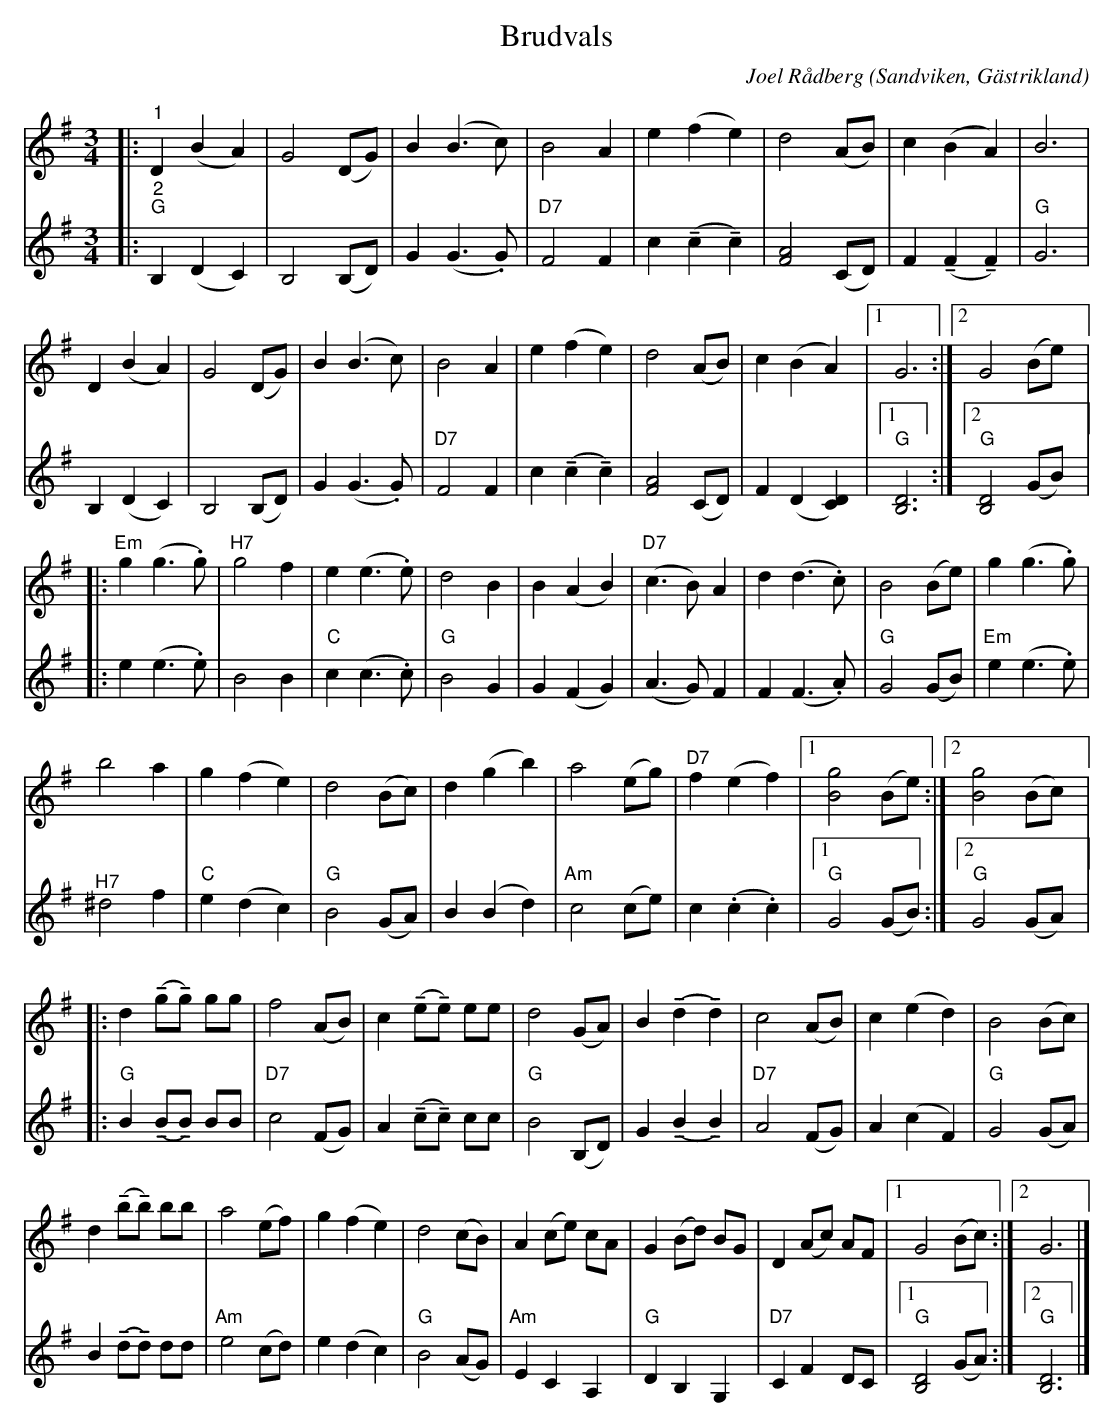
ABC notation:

X:1
T:Brudvals
C:Joel Rådberg
O:Sandviken, Gästrikland
L:1/8
M:3/4
U:t=tenuto
K:G
V:1
|:"^1" D2 (B2 A2) | G4 (DG) | B2 (B3 c) | B4 A2 | e2 (f2 e2) | d4 (AB) | c2 (B2 A2) | B6 |
D2 (B2 A2) | G4 (DG) | B2 (B3 c) | B4 A2 | e2 (f2 e2) | d4 (AB) | c2 (B2 A2) |1 G6 :|2 G4 (Be) |:
"Em" g2 (g3 .g) |"^H7" g4 f2 | e2 (e3 .e) | d4 B2 | B2 (A2 B2) |"D7" (c3 B) A2 | d2 (d3 .c) | B4 (Be) | g2 (g3 .g) |
b4 a2 | g2 (f2 e2) | d4 (Bc) | d2 (g2 b2) | a4 (eg) |"D7" f2 (e2 f2) |1 [Bg]4 (Be) :|2 [Bg]4 (Bc) |:
d2 (tgtg) gg | f4 (AB) | c2 (tete) ee | d4 (GA) | B2 (td2 td2) | c4 (AB) | c2 (e2 d2) | B4 (Bc) |
d2 (tbtb) bb | a4 (ef) | g2 (f2 e2) | d4 (cB) | A2 (ce) cA | G2 (Bd) BG | D2 (Ac) AF |1 G4 (Bc) :|2 G6 |]
V:2
|:"^2""G" B,2 (D2 C2) | B,4 (B,D) | G2 (G3 .G) |"D7" F4 F2 | c2 (tc2 tc2) | [FA]4 (CD) | F2 (tF2 tF2) |
"G" G6 | B,2 (D2 C2) | B,4 (B,D) | G2 (G3 .G) | "D7" F4 F2 | c2 (tc2 tc2) | [FA]4 (CD) | F2 (D2 [CD]2) |1"G" [B,D]6 :|2 "G" [B,D]4 (GB) |:
e2 (e3 .e) | B4 B2 |"C" c2 (c3 .c) |"G" B4 G2 | G2 (F2 G2) | (A3 G) F2 | F2 (F3 .A) |"G" G4 (GB) |"Em" e2 (e3 .e) |
"^H7" ^d4 f2 |"C" e2 (d2 c2) |"G" B4 (GA) | B2 (B2 d2) |"Am" c4 (ce) | c2 (.c2 .c2) |1"G" G4 (GB) :|2"G" G4 (GA) |:
"G" B2 (tBtB) BB |"D7" c4 (FG) | A2 (tctc) cc |"G" B4 (B,D) | G2 (tB2 tB2) |"D7" A4 (FG) | A2 (c2 F2) |"G" G4 (GA) |
B2 (tdtd) dd |"Am" e4 (cd) | e2 (d2 c2) |"G" B4 (AG) |"Am" E2 C2 A,2 | "G" D2 B,2 G,2 |"D7" C2 F2 DC |1"G" [B,D]4 (GA) :|2"G" [B,D]6 |]
